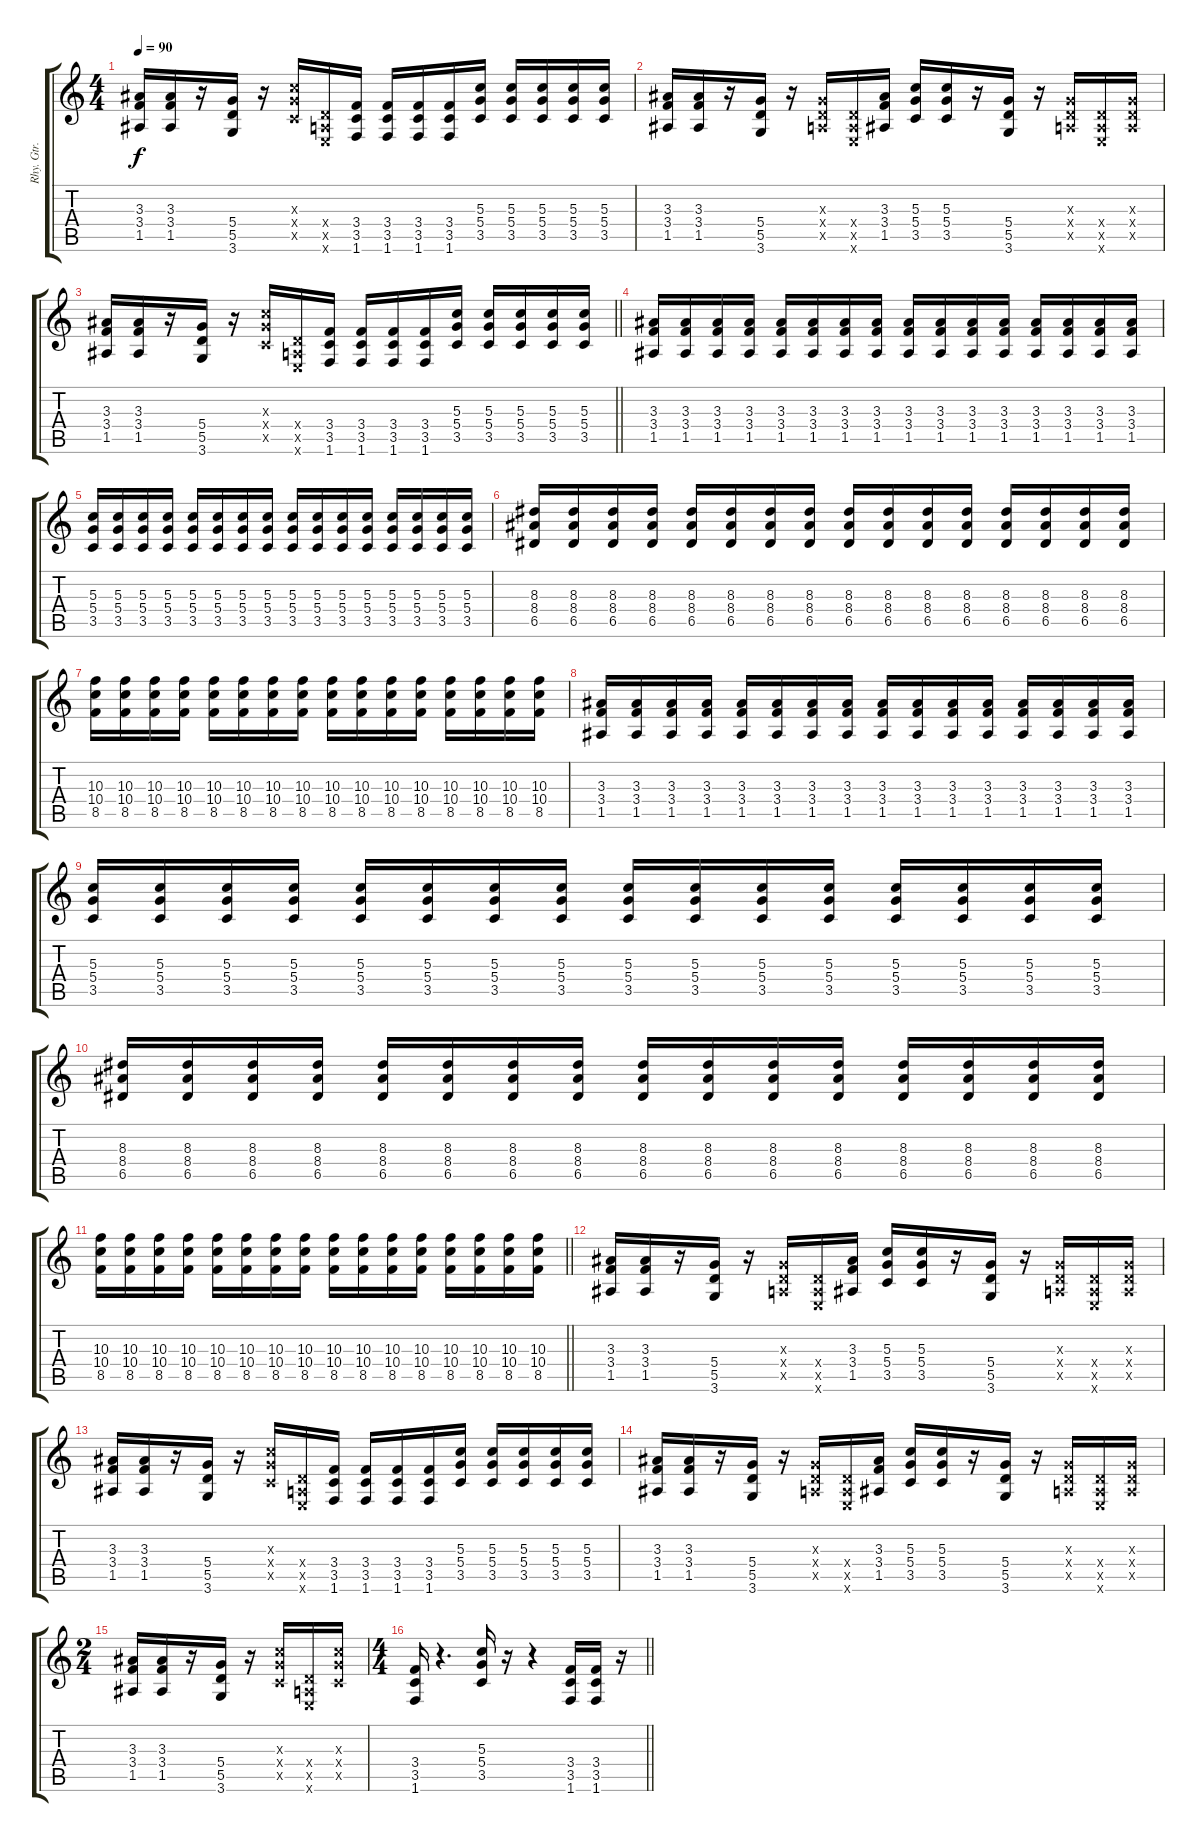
\track ("Rhy. Gtr. 1" "Rhy. Gtr. ") {instrument distortionguitar}
\staff {score tabs}
\tuning (E4 B3 G3 D3 A2 E2) {hide}
\ts (4 4)
\tempo 90
\clef g2
\ks c
(3.3 3.4 1.5).16{dy f} (3.3 3.4 1.5).16 r.16 (5.4 5.5 3.6).16 r.16 (5.3{x} 5.4{x} 3.5{x}).16 (0.4{x} 0.5{x} 0.6{x}).16 (3.4 3.5 1.6).16 (3.4 3.5 1.6).16 (3.4 3.5 1.6).16 (3.4 3.5 1.6).16 (5.3 5.4 3.5).16 (5.3 5.4 3.5).16 (5.3 5.4 3.5).16 (5.3 5.4 3.5).16 (5.3 5.4 3.5).16 |
(3.3 3.4 1.5).16 (3.3 3.4 1.5).16 r.16 (5.4 5.5 3.6).16 r.16 (0.3{x} 0.4{x} 0.5{x}).16 (0.4{x} 0.5{x} 0.6{x}).16 (3.3 3.4 1.5).16 (5.3 5.4 3.5).16 (5.3 5.4 3.5).16 r.16 (5.4 5.5 3.6).16 r.16 (0.3{x} 0.4{x} 0.5{x}).16 (0.4{x} 0.5{x} 0.6{x}).16 (0.3{x} 0.4{x} 0.5{x}).16 |
\barLineRight lightlight
(3.3 3.4 1.5).16 (3.3 3.4 1.5).16 r.16 (5.4 5.5 3.6).16 r.16 (5.3{x} 5.4{x} 3.5{x}).16 (0.4{x} 0.5{x} 0.6{x}).16 (3.4 3.5 1.6).16 (3.4 3.5 1.6).16 (3.4 3.5 1.6).16 (3.4 3.5 1.6).16 (5.3 5.4 3.5).16 (5.3 5.4 3.5).16 (5.3 5.4 3.5).16 (5.3 5.4 3.5).16 (5.3 5.4 3.5).16 |
\section ("" "")
(3.3 3.4 1.5).16 (3.3 3.4 1.5).16 (3.3 3.4 1.5).16 (3.3 3.4 1.5).16 (3.3 3.4 1.5).16 (3.3 3.4 1.5).16 (3.3 3.4 1.5).16 (3.3 3.4 1.5).16 (3.3 3.4 1.5).16 (3.3 3.4 1.5).16 (3.3 3.4 1.5).16 (3.3 3.4 1.5).16 (3.3 3.4 1.5).16 (3.3 3.4 1.5).16 (3.3 3.4 1.5).16 (3.3 3.4 1.5).16 |
(5.3 5.4 3.5).16 (5.3 5.4 3.5).16 (5.3 5.4 3.5).16 (5.3 5.4 3.5).16 (5.3 5.4 3.5).16 (5.3 5.4 3.5).16 (5.3 5.4 3.5).16 (5.3 5.4 3.5).16 (5.3 5.4 3.5).16 (5.3 5.4 3.5).16 (5.3 5.4 3.5).16 (5.3 5.4 3.5).16 (5.3 5.4 3.5).16 (5.3 5.4 3.5).16 (5.3 5.4 3.5).16 (5.3 5.4 3.5).16 |
(8.3 8.4 6.5).16 (8.3 8.4 6.5).16 (8.3 8.4 6.5).16 (8.3 8.4 6.5).16 (8.3 8.4 6.5).16 (8.3 8.4 6.5).16 (8.3 8.4 6.5).16 (8.3 8.4 6.5).16 (8.3 8.4 6.5).16 (8.3 8.4 6.5).16 (8.3 8.4 6.5).16 (8.3 8.4 6.5).16 (8.3 8.4 6.5).16 (8.3 8.4 6.5).16 (8.3 8.4 6.5).16 (8.3 8.4 6.5).16 |
(10.3 10.4 8.5).16 (10.3 10.4 8.5).16 (10.3 10.4 8.5).16 (10.3 10.4 8.5).16 (10.3 10.4 8.5).16 (10.3 10.4 8.5).16 (10.3 10.4 8.5).16 (10.3 10.4 8.5).16 (10.3 10.4 8.5).16 (10.3 10.4 8.5).16 (10.3 10.4 8.5).16 (10.3 10.4 8.5).16 (10.3 10.4 8.5).16 (10.3 10.4 8.5).16 (10.3 10.4 8.5).16 (10.3 10.4 8.5).16 |
(3.3 3.4 1.5).16 (3.3 3.4 1.5).16 (3.3 3.4 1.5).16 (3.3 3.4 1.5).16 (3.3 3.4 1.5).16 (3.3 3.4 1.5).16 (3.3 3.4 1.5).16 (3.3 3.4 1.5).16 (3.3 3.4 1.5).16 (3.3 3.4 1.5).16 (3.3 3.4 1.5).16 (3.3 3.4 1.5).16 (3.3 3.4 1.5).16 (3.3 3.4 1.5).16 (3.3 3.4 1.5).16 (3.3 3.4 1.5).16 |
(5.3 5.4 3.5).16 (5.3 5.4 3.5).16 (5.3 5.4 3.5).16 (5.3 5.4 3.5).16 (5.3 5.4 3.5).16 (5.3 5.4 3.5).16 (5.3 5.4 3.5).16 (5.3 5.4 3.5).16 (5.3 5.4 3.5).16 (5.3 5.4 3.5).16 (5.3 5.4 3.5).16 (5.3 5.4 3.5).16 (5.3 5.4 3.5).16 (5.3 5.4 3.5).16 (5.3 5.4 3.5).16 (5.3 5.4 3.5).16 |
(8.3 8.4 6.5).16 (8.3 8.4 6.5).16 (8.3 8.4 6.5).16 (8.3 8.4 6.5).16 (8.3 8.4 6.5).16 (8.3 8.4 6.5).16 (8.3 8.4 6.5).16 (8.3 8.4 6.5).16 (8.3 8.4 6.5).16 (8.3 8.4 6.5).16 (8.3 8.4 6.5).16 (8.3 8.4 6.5).16 (8.3 8.4 6.5).16 (8.3 8.4 6.5).16 (8.3 8.4 6.5).16 (8.3 8.4 6.5).16 |
\barLineRight lightlight
(10.3 10.4 8.5).16 (10.3 10.4 8.5).16 (10.3 10.4 8.5).16 (10.3 10.4 8.5).16 (10.3 10.4 8.5).16 (10.3 10.4 8.5).16 (10.3 10.4 8.5).16 (10.3 10.4 8.5).16 (10.3 10.4 8.5).16 (10.3 10.4 8.5).16 (10.3 10.4 8.5).16 (10.3 10.4 8.5).16 (10.3 10.4 8.5).16 (10.3 10.4 8.5).16 (10.3 10.4 8.5).16 (10.3 10.4 8.5).16 |
\section ("" "")
(3.3 3.4 1.5).16 (3.3 3.4 1.5).16 r.16 (5.4 5.5 3.6).16 r.16 (0.3{x} 0.4{x} 0.5{x}).16 (0.4{x} 0.5{x} 0.6{x}).16 (3.3 3.4 1.5).16 (5.3 5.4 3.5).16 (5.3 5.4 3.5).16 r.16 (5.4 5.5 3.6).16 r.16 (0.3{x} 0.4{x} 0.5{x}).16 (0.4{x} 0.5{x} 0.6{x}).16 (0.3{x} 0.4{x} 0.5{x}).16 |
(3.3 3.4 1.5).16 (3.3 3.4 1.5).16 r.16 (5.4 5.5 3.6).16 r.16 (5.3{x} 5.4{x} 3.5{x}).16 (0.4{x} 0.5{x} 0.6{x}).16 (3.4 3.5 1.6).16 (3.4 3.5 1.6).16 (3.4 3.5 1.6).16 (3.4 3.5 1.6).16 (5.3 5.4 3.5).16 (5.3 5.4 3.5).16 (5.3 5.4 3.5).16 (5.3 5.4 3.5).16 (5.3 5.4 3.5).16 |
(3.3 3.4 1.5).16 (3.3 3.4 1.5).16 r.16 (5.4 5.5 3.6).16 r.16 (0.3{x} 0.4{x} 0.5{x}).16 (0.4{x} 0.5{x} 0.6{x}).16 (3.3 3.4 1.5).16 (5.3 5.4 3.5).16 (5.3 5.4 3.5).16 r.16 (5.4 5.5 3.6).16 r.16 (0.3{x} 0.4{x} 0.5{x}).16 (0.4{x} 0.5{x} 0.6{x}).16 (0.3{x} 0.4{x} 0.5{x}).16 |
\ts (2 4)
(3.3 3.4 1.5).16 (3.3 3.4 1.5).16 r.16 (5.4 5.5 3.6).16 r.16 (5.3{x} 5.4{x} 3.5{x}).16 (0.4{x} 0.5{x} 0.6{x}).16 (5.3{x} 5.4{x} 3.5{x}).16 |
\ts (4 4)
\barLineRight lightlight
(3.4 3.5 1.6).16 r.4{d} (5.3 5.4 3.5).16 r.16 r.4 (3.4 3.5 1.6).16 (3.4 3.5 1.6).16 r.16
